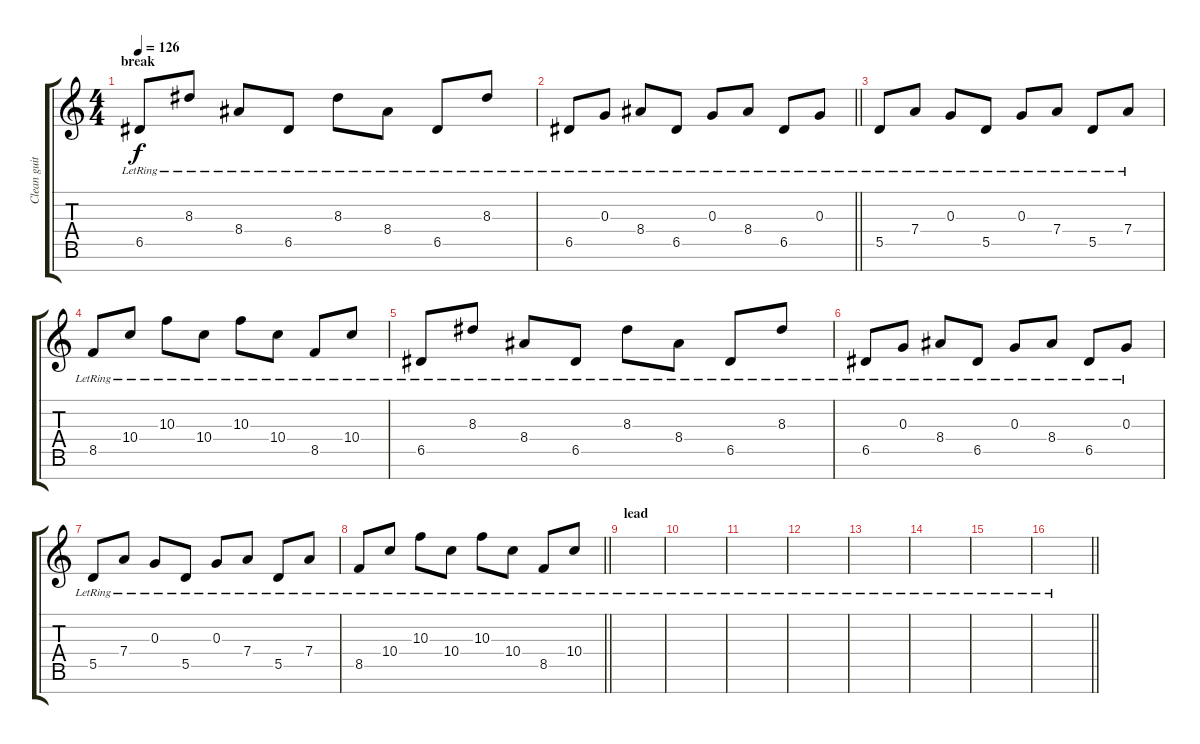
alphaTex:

\track ("Clean guitar" "Clean guit") {instrument acousticguitarsteel}
\staff {score tabs}
\tuning (E4 B3 G3 D3 A2 E2 B1) {hide}
\ts (4 4)
\section ("" "break")
\tempo 126
\clef g2
\ks c
6.5{lr}.8{dy f} 8.3{lr}.8 8.4{lr}.8 6.5{lr}.8 8.3{lr}.8 8.4{lr}.8 6.5{lr}.8 8.3{lr}.8 |
\barLineRight lightlight
6.5{lr}.8 0.3{lr}.8 8.4{lr}.8 6.5{lr}.8 0.3{lr}.8 8.4{lr}.8 6.5{lr}.8 0.3{lr}.8 |
5.5{lr}.8 7.4{lr}.8 0.3{lr}.8 5.5{lr}.8 0.3{lr}.8 7.4{lr}.8 5.5{lr}.8 7.4{lr}.8 |
8.5{lr}.8 10.4{lr}.8 10.3{lr}.8 10.4{lr}.8 10.3{lr}.8 10.4{lr}.8 8.5{lr}.8 10.4{lr}.8 |
6.5{lr}.8 8.3{lr}.8 8.4{lr}.8 6.5{lr}.8 8.3{lr}.8 8.4{lr}.8 6.5{lr}.8 8.3{lr}.8 |
6.5{lr}.8 0.3{lr}.8 8.4{lr}.8 6.5{lr}.8 0.3{lr}.8 8.4{lr}.8 6.5{lr}.8 0.3{lr}.8 |
5.5{lr}.8 7.4{lr}.8 0.3{lr}.8 5.5{lr}.8 0.3{lr}.8 7.4{lr}.8 5.5{lr}.8 7.4{lr}.8 |
\barLineRight lightlight
8.5{lr}.8 10.4{lr}.8 10.3{lr}.8 10.4{lr}.8 10.3{lr}.8 10.4{lr}.8 8.5{lr}.8 10.4{lr}.8 |
\section ("" "lead")
|
|
|
|
|
|
|
\barLineRight lightlight
